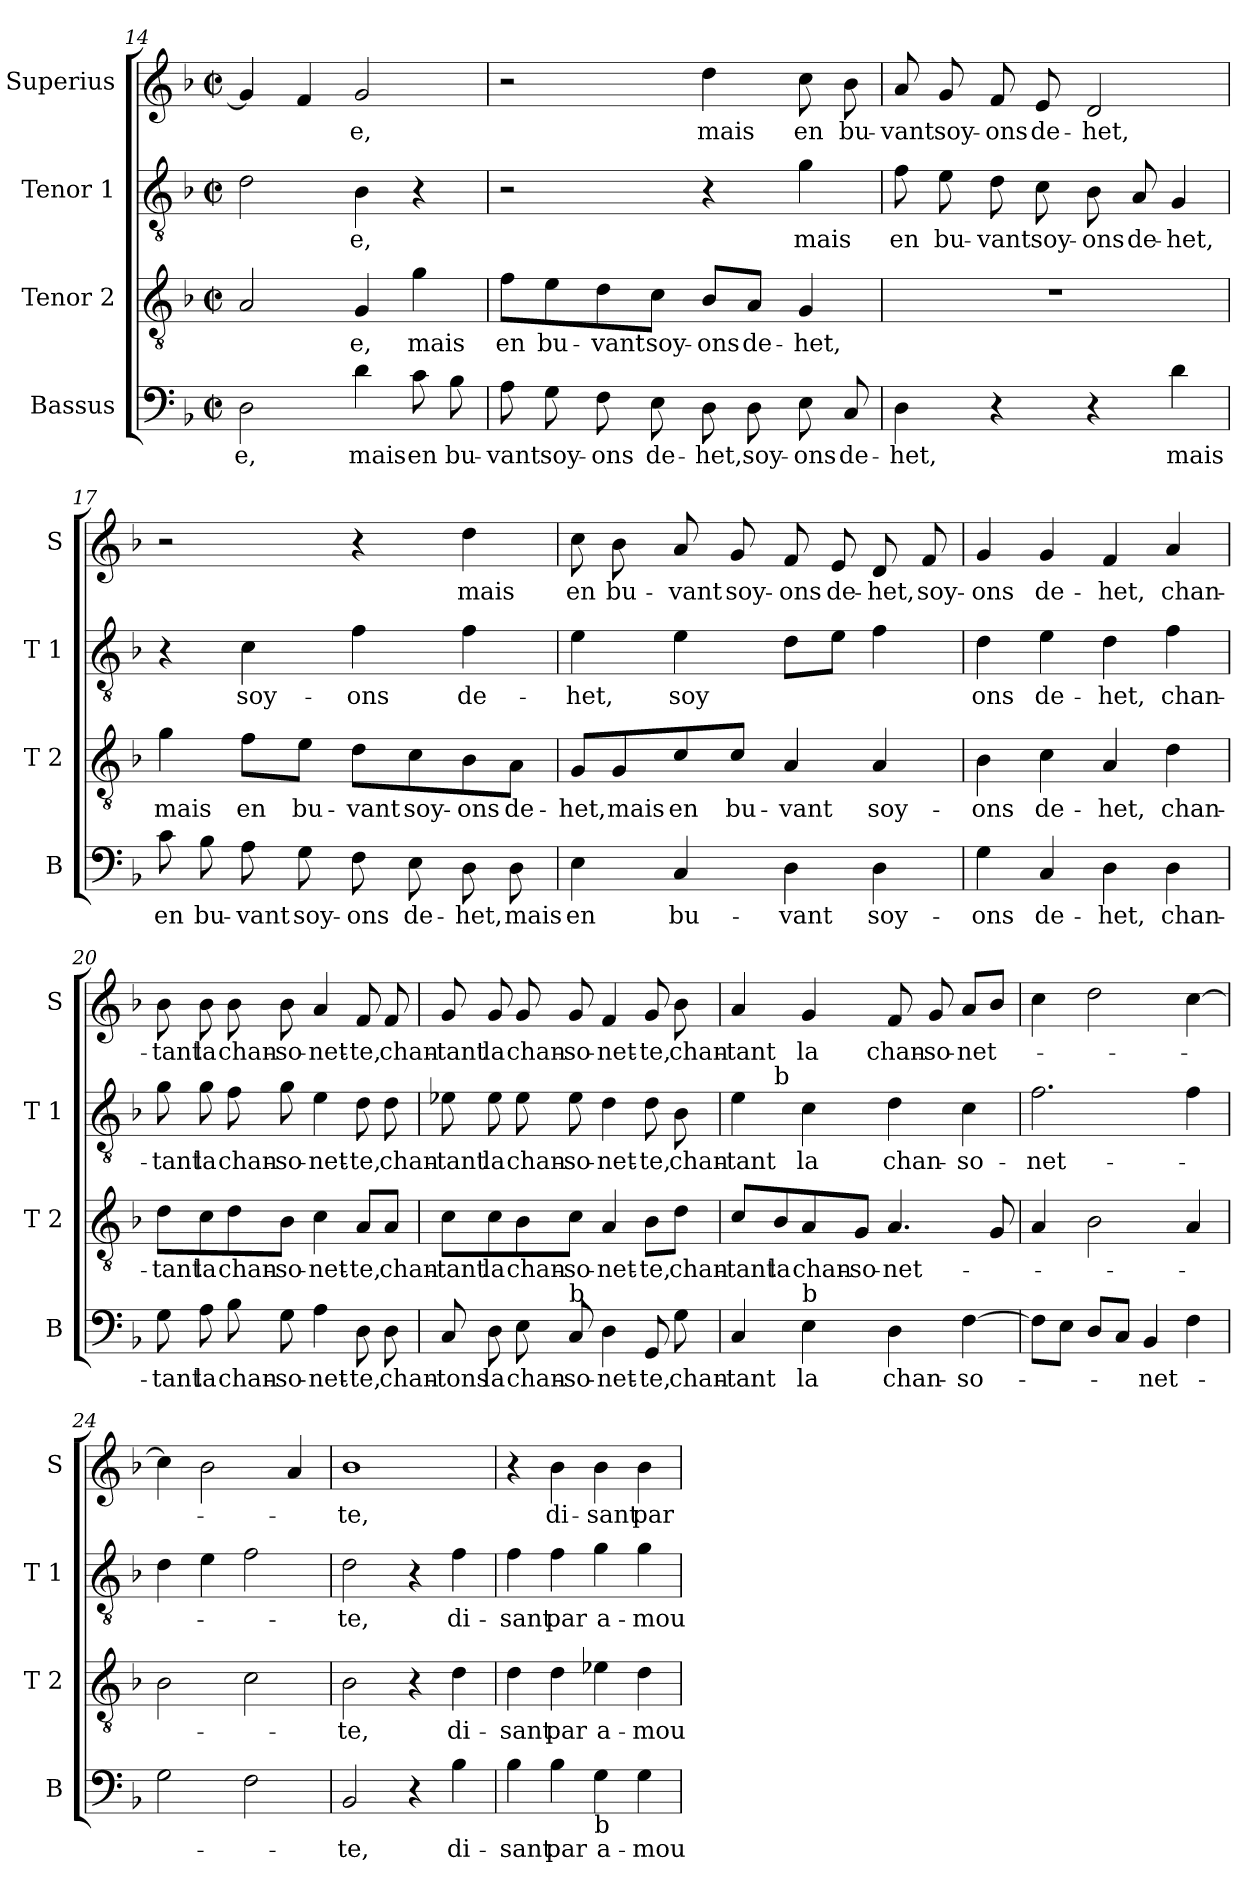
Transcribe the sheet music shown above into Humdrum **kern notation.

**kern	**text	**kern	**text	**kern	**text	**kern	**text
*part4	*part4	*part3	*part3	*part2	*part2	*part1	*part1
*staff4	*staff4	*staff3	*staff3	*staff2	*staff2	*staff1	*staff1
*I"Bassus	*	*I"Tenor 2	*	*I"Tenor 1	*	*I"Superius	*
*I'B	*	*I'T 2	*	*I'T 1	*	*I'S	*
*clefF4	*	*clefGv2	*	*clefGv2	*	*clefG2	*
*k[b-]	*	*k[b-]	*	*k[b-]	*	*k[b-]	*
*F:	*	*F:	*	*F:	*	*F:	*
*M2/2	*	*M2/2	*	*M2/2	*	*M2/2	*
*met(c|)	*	*met(c|)	*	*met(c|)	*	*met(c|)	*
=14	=14	=14	=14	=14	=14	=14	=14
2D\	-e,	2A/	.	2d\	.	4g/]	.
.	.	.	.	.	.	4f/	.
4d\	mais	4G/	-e,	4B-\	-e,	2g/	-e,
8c\	en	4g\	mais	4r	.	.	.
8B-\	bu-	.	.	.	.	.	.
=15	=15	=15	=15	=15	=15	=15	=15
8A\	-vant	8f\L	en	2r	.	2r	.
8G\	soy-	8e\	bu-	.	.	.	.
8F\	-ons	8d\	-vant	.	.	.	.
8E\	de-	8c\J	soy-	.	.	.	.
8D\	-het,	8B-/L	-ons	4r	.	4dd\	mais
8D\	soy-	8A/J	de-	.	.	.	.
8E\	-ons	4G/	-het,	4g\	mais	8cc\	en
8C/	de-	.	.	.	.	8b-\	bu-
=16	=16	=16	=16	=16	=16	=16	=16
4D\	-het,	1r	.	8f\	en	8a/	-vant
.	.	.	.	8e\	bu-	8g/	soy-
4r	.	.	.	8d\	-vant	8f/	-ons
.	.	.	.	8c\	soy-	8e/	de-
4r	.	.	.	8B-\	-ons	2d/	-het,
.	.	.	.	8A/	de-	.	.
4d\	mais	.	.	4G/	-het,	.	.
!!LO:LB:g=z
=17	=17	=17	=17	=17	=17	=17	=17
8c\	en	4g\	mais	4r	.	2r	.
8B-\	bu-	.	.	.	.	.	.
8A\	-vant	8f\L	en	4c\	soy-	.	.
8G\	soy-	8e\J	bu-	.	.	.	.
8F\	-ons	8d\L	-vant	4f\	-ons	4r	.
8E\	de-	8c\	soy-	.	.	.	.
8D\	-het,	8B-\	-ons	4f\	de-	4dd\	mais
8D\	mais	8A\J	de-	.	.	.	.
=18	=18	=18	=18	=18	=18	=18	=18
4E\	en	8G/L	-het,	4e\	-het,	8cc\	en
.	.	8G/	mais	.	.	8b-\	bu-
4C/	bu-	8c/	en	4e\	soy	8a/	-vant
.	.	8c/J	bu-	.	.	8g/	soy-
4D\	-vant	4A/	-vant	8d\L	.	8f/	-ons
.	.	.	.	8e\J	.	8e/	de-
4D\	soy-	4A/	soy-	4f\	.	8d/	-het,
.	.	.	.	.	.	8f/	soy-
=19	=19	=19	=19	=19	=19	=19	=19
4G\	-ons	4B-\	-ons	4d\	ons	4g/	-ons
4C/	de-	4c\	de-	4e\	de-	4g/	de-
4D\	-het,	4A/	-het,	4d\	-het,	4f/	-het,
4D\	chan-	4d\	chan-	4f\	chan-	4a/	chan-
=20	=20	=20	=20	=20	=20	=20	=20
8G\	-tant	8d\L	-tant	8g\	-tant	8b-\	-tant
8A\	la	8c\	la	8g\	la	8b-\	la
8B-\	chan-	8d\	chan-	8f\	chan-	8b-\	chan-
8G\	-so-	8B-\J	-so-	8g\	-so-	8b-\	-so-
4A\	-net-	4c\	-net-	4e\	-net-	4a/	-net-
8D\	-te,	8A/L	-te,	8d\	-te,	8f/	-te,
8D\	chan-	8A/J	chan-	8d\	chan-	8f/	chan-
!!LO:LB:g=z
=21	=21	=21	=21	=21	=21	=21	=21
8C/	-tons	8c\L	-tant	8e-X\	-tant	8g/	-tant
8D\	la	8c\	la	8e-\	la	8g/	la
8E\	chan-	8B-\	chan-	8e-\	chan-	8g/	chan-
!LO:TX:a:t=b	!	!	!	!	!	!	!
8C/	-so-	8c\J	-so-	8e-\	-so-	8g/	-so-
4D\	-net-	4A/	-net-	4d\	-net-	4f/	-net-
8GG/	-te,	8B-\L	-te,	8d\	-te,	8g/	-te,
8G\	chan-	8d\J	chan-	8B-\	chan-	8b-\	chan-
=22	=22	=22	=22	=22	=22	=22	=22
*	*	*	*	*^	*	*	*
4C/	-tant	8c/L	-tant	4e\	8ryy	-tant	4a/	-tant
!	!	!	!	!	!LO:TX:a:t=b	!	!	!
.	.	8B-/	la	.	2..ryy	.	.	.
!LO:TX:a:t=b	!	!	!	!	!	!	!	!
4E\	la	8A/	chan-	4c\	.	la	4g/	la
.	.	8G/J	-so-	.	.	.	.	.
4D\	chan-	4.A/	-net-	4d\	.	chan-	8f/	chan-
.	.	.	.	.	.	.	8g/	-so-
[4F\	-so-	.	.	4c\	.	-so-	8a/L	-net-
.	.	8G/	.	.	.	.	8b-/J	.
*	*	*	*	*v	*v	*	*	*
=23	=23	=23	=23	=23	=23	=23	=23
8F\L]	.	4A/	.	2.f\	-net-	4cc\	.
8E\J	.	.	.	.	.	.	.
8D/L	.	2B-\	.	.	.	2dd\	.
8C/J	.	.	.	.	.	.	.
4BB-/	-net-	.	.	.	.	.	.
4F\	.	4A/	.	4f\	.	[4cc\	.
=24	=24	=24	=24	=24	=24	=24	=24
2G\	.	2B-\	.	4d\	.	4cc\]	.
.	.	.	.	4e\	.	2b-\	.
2F\	.	2c\	.	2f\	.	.	.
.	.	.	.	.	.	4a/	.
!!LO:PB:g=z
=25	=25	=25	=25	=25	=25	=25	=25
2BB-/	-te,	2B-\	-te,	2d\	-te,	1b-	-te,
4r	.	4r	.	4r	.	.	.
4B-\	di-	4d\	di-	4f\	di-	.	.
=26	=26	=26	=26	=26	=26	=26	=26
4B-\	-sant	4d\	-sant	4f\	-sant	4r	.
4B-\	par	4d\	par	4f\	par	4b-\	di-
!LO:TX:b:t=b	!	!	!	!	!	!	!
4G\	a-	4e-X\	a-	4g\	a-	4b-\	-sant
4G\	-mou-	4d\	-mou-	4g\	-mou-	4b-\	par
=	=	=	=	=	=	=	=
*-	*-	*-	*-	*-	*-	*-	*-
